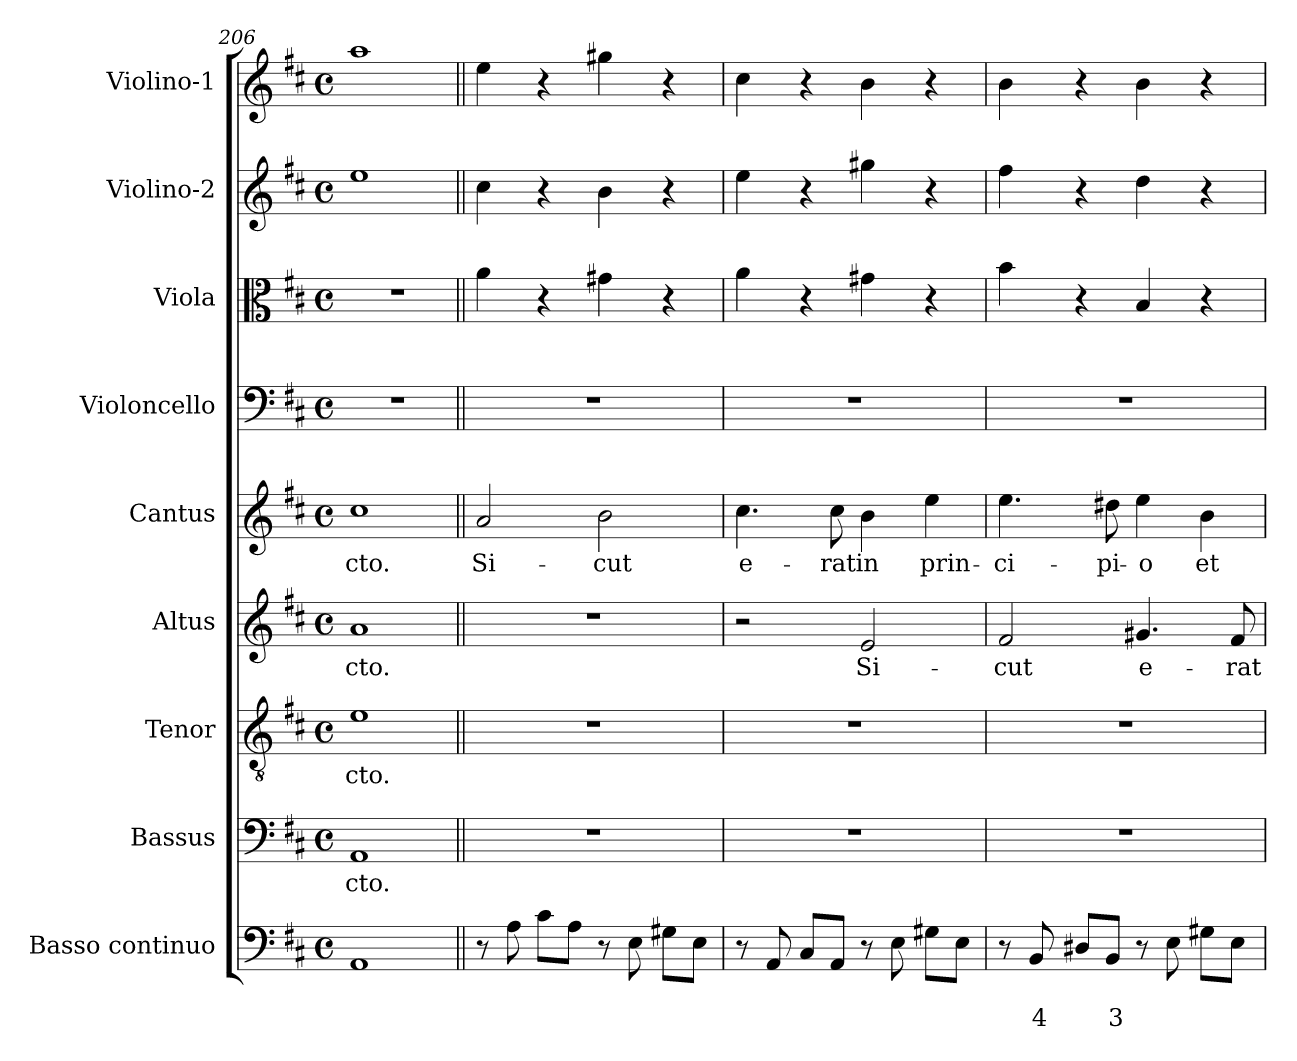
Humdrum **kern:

**kern	**text	**text	**kern	**text	**kern	**text	**kern	**text	**kern	**text	**kern	**kern	**kern	**kern
*part9	*part9	*part9	*part8	*part8	*part7	*part7	*part6	*part6	*part5	*part5	*part4	*part3	*part2	*part1
*staff9	*staff9	*staff9	*staff8	*staff8	*staff7	*staff7	*staff6	*staff6	*staff5	*staff5	*staff4	*staff3	*staff2	*staff1
*I"Basso continuo	*	*	*I"Bassus	*	*I"Tenor	*	*I"Altus	*	*I"Cantus	*	*I"Violoncello	*I"Viola	*I"Violino-2	*I"Violino-1
*I'BC	*	*	*I'B	*	*I'T	*	*I'A	*	*I'C	*	*I'Vc	*I'Va	*I'Vi2	*I'Vi1
*clefF4	*	*	*clefF4	*	*clefGv2	*	*clefG2	*	*clefG2	*	*clefF4	*clefC3	*clefG2	*clefG2
*k[f#c#]	*	*	*k[f#c#]	*	*k[f#c#]	*	*k[f#c#]	*	*k[f#c#]	*	*k[f#c#]	*k[f#c#]	*k[f#c#]	*k[f#c#]
*D:	*	*	*D:	*	*D:	*	*D:	*	*D:	*	*D:	*D:	*D:	*D:
*M4/4	*	*	*M4/4	*	*M4/4	*	*M4/4	*	*M4/4	*	*M4/4	*M4/4	*M4/4	*M4/4
*met(c)	*	*	*met(c)	*	*met(c)	*	*met(c)	*	*met(c)	*	*met(c)	*met(c)	*met(c)	*met(c)
=206	=206	=206	=206	=206	=206	=206	=206	=206	=206	=206	=206	=206	=206	=206
!	!	!	!	!LO:LY:b	!	!LO:LY:b	!	!LO:LY:b	!	!LO:LY:b	!	!	!	!
1AA	.	.	1AA	-cto.	1e	-cto.	1a	-cto.	1cc#	-cto.	1r	1r	1ee	1aa
!!LO:LB:g=z
=207||	=207||	=207||	=207||	=207||	=207||	=207||	=207||	=207||	=207||	=207||	=207||	=207||	=207||	=207||
!	!	!	!	!	!	!	!	!	!	!LO:LY:b	!	!	!	!
8r	.	.	1r	.	1r	.	1r	.	2a/	Si-	1r	4a\	4cc#\	4ee\
8A\	.	.	.	.	.	.	.	.	.	.	.	.	.	.
8c#\L	.	.	.	.	.	.	.	.	.	.	.	4r	4r	4r
8A\J	.	.	.	.	.	.	.	.	.	.	.	.	.	.
!	!	!	!	!	!	!	!	!	!	!LO:LY:b	!	!	!	!
8r	.	.	.	.	.	.	.	.	2b\	-cut	.	4g#X\	4b\	4gg#X\
8E\	.	.	.	.	.	.	.	.	.	.	.	.	.	.
8G#X\L	.	.	.	.	.	.	.	.	.	.	.	4r	4r	4r
8E\J	.	.	.	.	.	.	.	.	.	.	.	.	.	.
=208	=208	=208	=208	=208	=208	=208	=208	=208	=208	=208	=208	=208	=208	=208
!	!	!	!	!	!	!	!	!	!	!LO:LY:b	!	!	!	!
8r	.	.	1r	.	1r	.	2r	.	4.cc#\	e-	1r	4a\	4ee\	4cc#\
8AA/	.	.	.	.	.	.	.	.	.	.	.	.	.	.
8C#/L	.	.	.	.	.	.	.	.	.	.	.	4r	4r	4r
!	!	!	!	!	!	!	!	!	!	!LO:LY:b	!	!	!	!
8AA/J	.	.	.	.	.	.	.	.	8cc#\	-rat	.	.	.	.
!	!	!	!	!	!	!	!	!LO:LY:b	!	!LO:LY:b	!	!	!	!
8r	.	.	.	.	.	.	2e/	Si-	4b\	in	.	4g#X\	4gg#X\	4b\
8E\	.	.	.	.	.	.	.	.	.	.	.	.	.	.
!	!	!	!	!	!	!	!	!	!	!LO:LY:b	!	!	!	!
8G#X\L	.	.	.	.	.	.	.	.	4ee\	prin-	.	4r	4r	4r
8E\J	.	.	.	.	.	.	.	.	.	.	.	.	.	.
=209	=209	=209	=209	=209	=209	=209	=209	=209	=209	=209	=209	=209	=209	=209
!	!	!	!	!	!	!	!	!LO:LY:b	!	!LO:LY:b	!	!	!	!
8r	.	.	1r	.	1r	.	2f#/	-cut	4.ee\	-ci-	1r	4b\	4ff#\	4b\
!	!	!LO:LY:b	!	!	!	!	!	!	!	!	!	!	!	!
8BB/	.	4	.	.	.	.	.	.	.	.	.	.	.	.
8D#X/L	.	.	.	.	.	.	.	.	.	.	.	4r	4r	4r
!	!	!LO:LY:b	!	!	!	!	!	!	!	!LO:LY:b	!	!	!	!
8BB/J	.	3	.	.	.	.	.	.	8dd#X\	-pi-	.	.	.	.
!	!	!	!	!	!	!	!	!LO:LY:b	!	!LO:LY:b	!	!	!	!
8r	.	.	.	.	.	.	4.g#X/	e-	4ee\	-o	.	4B/	4dd\	4b\
8E\	.	.	.	.	.	.	.	.	.	.	.	.	.	.
!	!	!	!	!	!	!	!	!	!	!LO:LY:b	!	!	!	!
8G#X\L	.	.	.	.	.	.	.	.	4b\	et	.	4r	4r	4r
!	!	!	!	!	!	!	!	!LO:LY:b	!	!	!	!	!	!
8E\J	.	.	.	.	.	.	8f#/	-rat	.	.	.	.	.	.
=	=	=	=	=	=	=	=	=	=	=	=	=	=	=
*-	*-	*-	*-	*-	*-	*-	*-	*-	*-	*-	*-	*-	*-	*-
